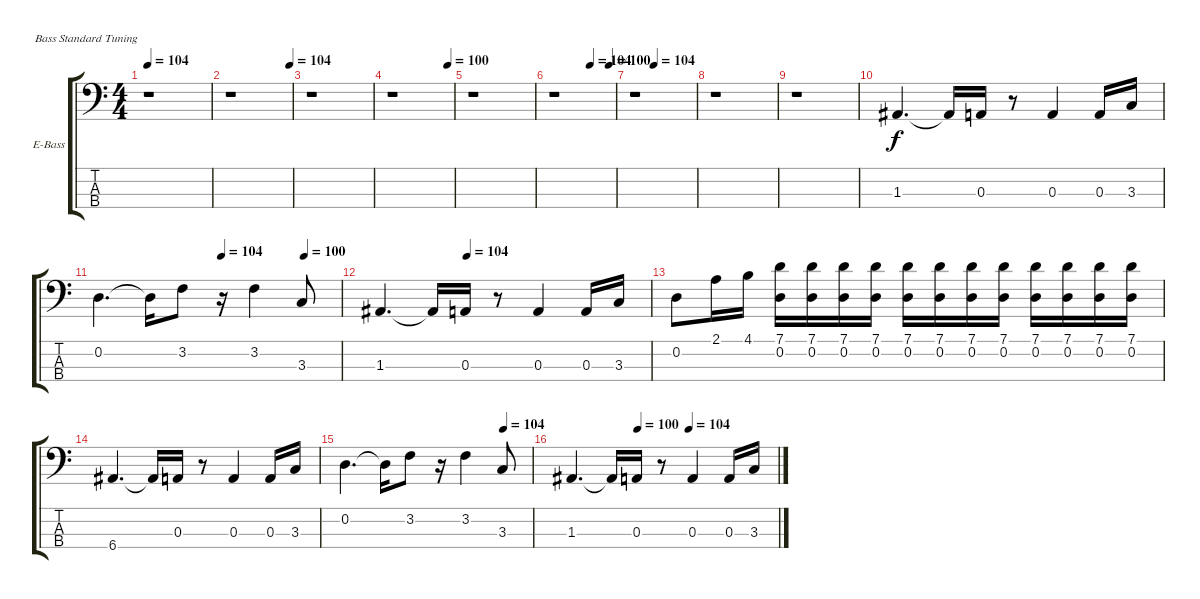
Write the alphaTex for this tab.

\bracketExtendMode groupsimilarinstruments
\firstSystemTrackNameOrientation horizontal
\otherSystemsTrackNameOrientation horizontal
\track ("Лена" "E-Bass") {instrument electricbassfinger}
\staff {score tabs}
\tuning (G2 D2 A1 E1)
\ts (4 4)
\tempo 104
\clef f4
\ks c
r.1{dy f} |
\tempo (104 0.975232)
r.1 |
r.1 |
\tempo (100 0.913313)
r.1 |
r.1 |
\tempo (104 0.603715)
\tempo (100 0.913313)
r.1 |
\tempo (104 0.325077)
r.1 |
r.1 |
r.1 |
1.3.4{d} 1.3{t}.16 0.3.16 r.8 0.3.4 0.3.16 3.3.16 |
\tempo (104 0.510836)
\tempo (100 0.851393)
0.2.4{d} 0.2{t}.16 3.2.8 r.16 3.2.4 3.3.8 |
\tempo (104 0.325077)
1.3.4{d} 1.3{t}.16 0.3.16 r.8 0.3.4 0.3.16 3.3.16 |
0.2.8 2.1.16 4.1.16 (7.1 0.2).16 (7.1 0.2).16 (7.1 0.2).16 (7.1 0.2).16 (7.1 0.2).16 (7.1 0.2).16 (7.1 0.2).16 (7.1 0.2).16 (7.1 0.2).16 (7.1 0.2).16 (7.1 0.2).16 (7.1 0.2).16 |
6.4.4{d} 6.4{t}.16 0.3.16 r.8 0.3.4 0.3.16 3.3.16 |
\tempo (104 0.851393)
0.2.4{d} 0.2{t}.16 3.2.8 r.16 3.2.4 3.3.8 |
\tempo (100 0.325077)
\tempo (104 0.572755)
1.3.4{d} 1.3{t}.16 0.3.16 r.8 0.3.4 0.3.16 3.3.16
